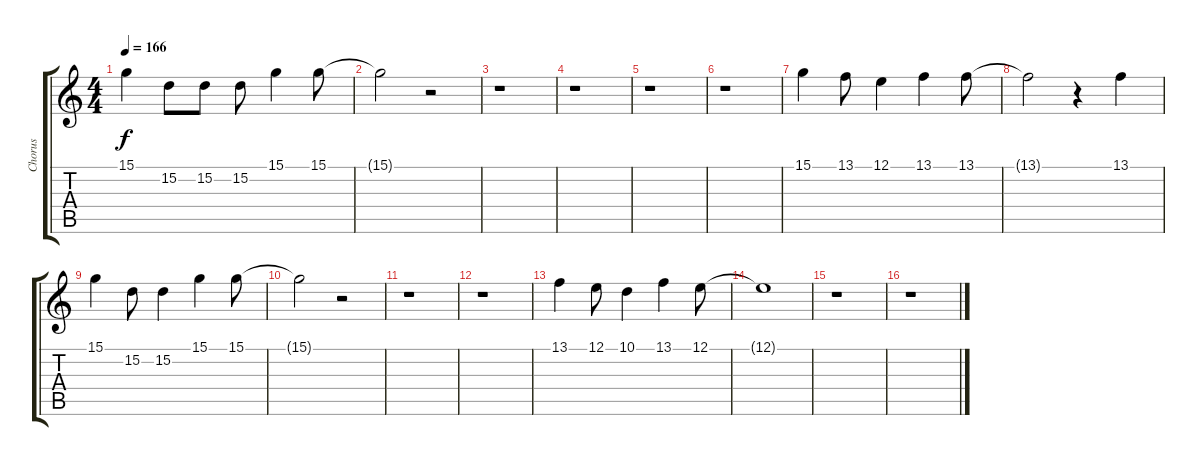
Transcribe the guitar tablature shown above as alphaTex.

\track ("Chorus" "Chorus") {instrument piccolo}
\staff {score tabs}
\tuning (E4 B3 G3 D3 A2 E2) {hide}
\ts (4 4)
\tempo 166
\clef g2
\ks c
15.1.4{dy f} 15.2.8 15.2.8 15.2.8 15.1.4 15.1.8 |
15.1{t}.2 r.2 |
r.1 |
r.1 |
r.1 |
r.1 |
15.1.4 13.1.8 12.1.4 13.1.4 13.1.8 |
13.1{t}.2 r.4 13.1.4 |
15.1.4 15.2.8 15.2.4 15.1.4 15.1.8 |
15.1{t}.2 r.2 |
r.1 |
r.1 |
13.1.4 12.1.8 10.1.4 13.1.4 12.1.8 |
12.1{t}.1 |
r.1 |
r.1
